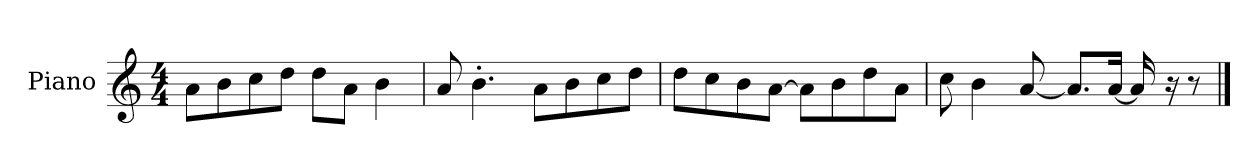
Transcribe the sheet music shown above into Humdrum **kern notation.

**kern
*part1
*staff1
*I"Piano
*I'P-no
*clefG2
*k[]
*M4/4
*MM90
=1
8a\L
8b\
8cc\
8dd\J
8dd\L
8a\J
4b\
=2
8a/
4.b'\
8a\L
8b\
8cc\
8dd\J
=3
8dd\L
8cc\
8b\
[8a\J
8a\L]
8b\
8dd\
8a\J
=4
8cc\
4b\
[8a/
8.a/L]
[16a/Jk
16a/]
16r
8r
==
*-
